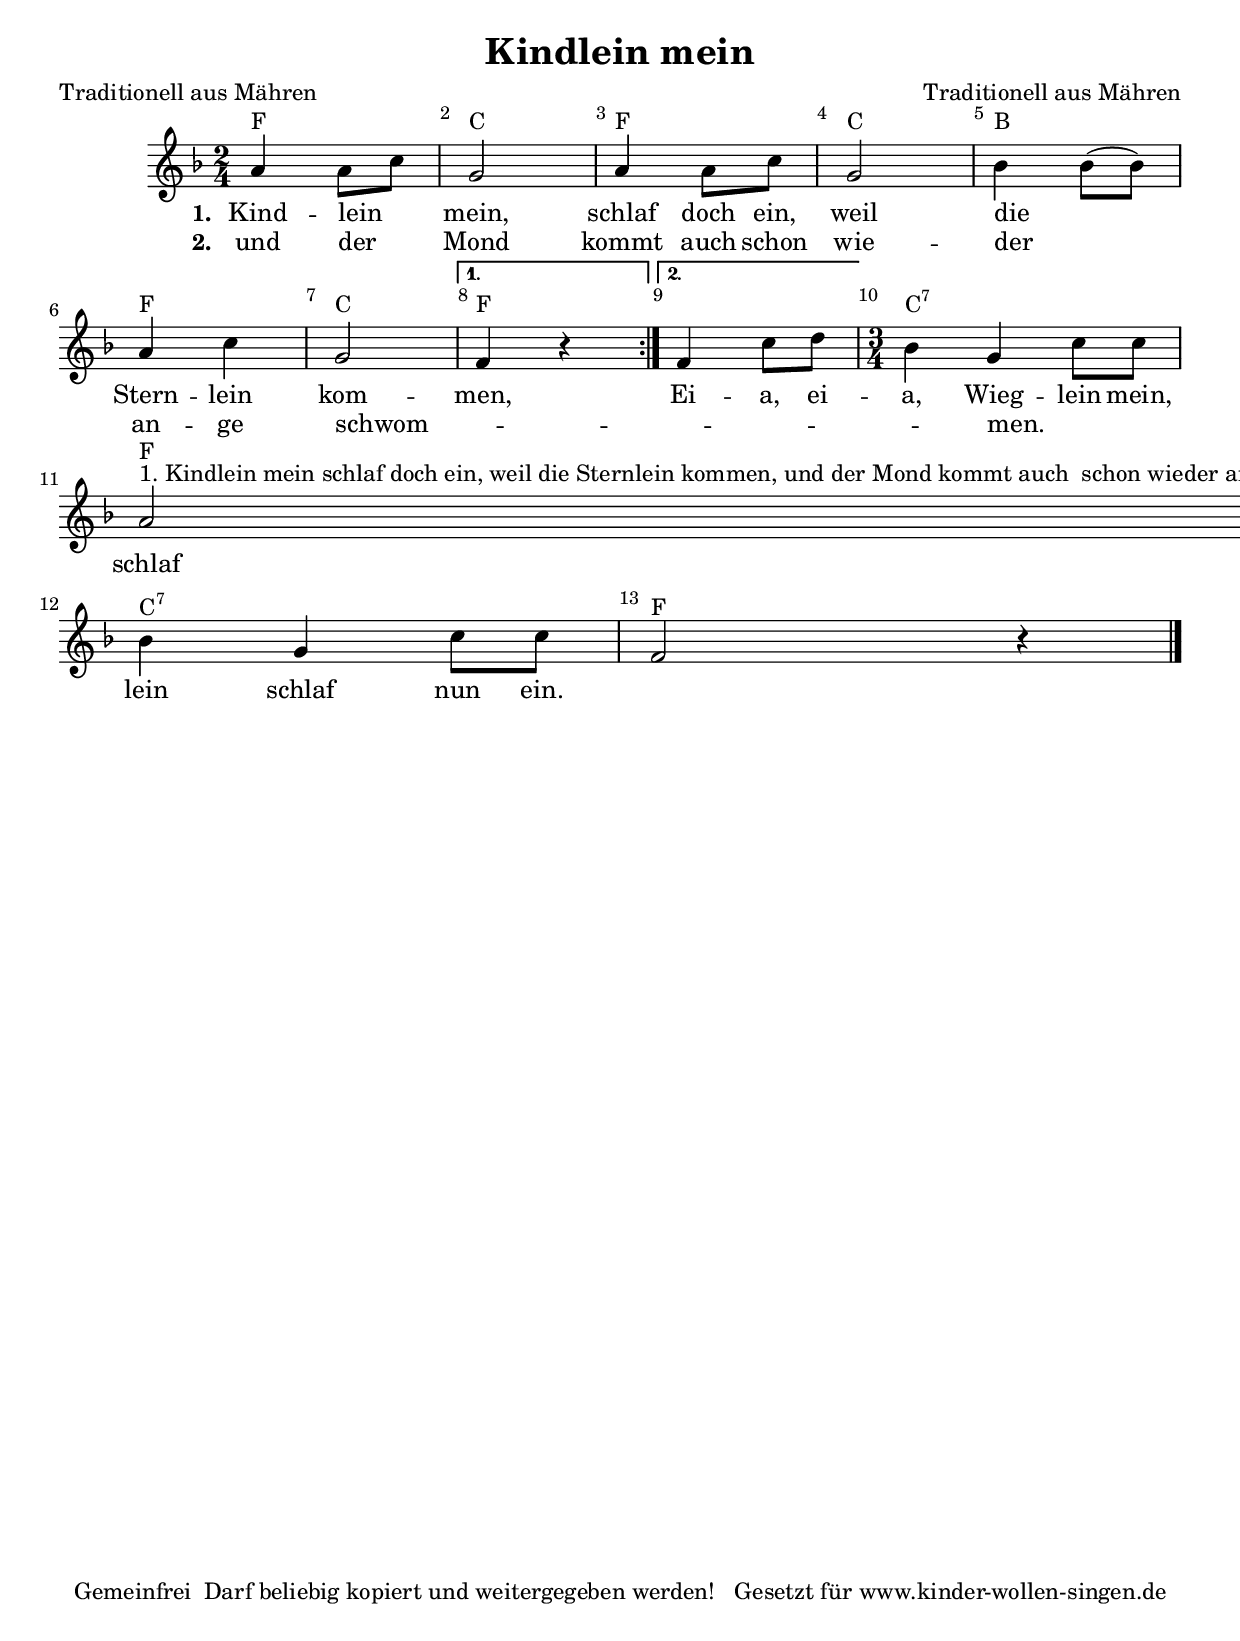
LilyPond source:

%=============================================
%   created by MuseScore Version: 0.9.6
%          Freitag, 18. Februar 2011
%=============================================

\version "2.12.0"



#(set-default-paper-size "a4")

\paper {
  line-width    = 190\mm
  left-margin   = 10\mm
  top-margin    = 10\mm
  bottom-margin = 20\mm
  %%indent = 0 \mm 
  %%set to ##t if your score is less than one page: 
  ragged-last-bottom = ##t 
  ragged-bottom = ##f  
  %% in orchestral scores you probably want the two bold slashes 
  %% separating the systems: so uncomment the following line: 
  %% system-separator-markup = \slashSeparator 
  }

\header {
    title = "Kindlein mein"
    composer = "Traditionell aus Mähren"
    poet = "Traditionell aus Mähren"
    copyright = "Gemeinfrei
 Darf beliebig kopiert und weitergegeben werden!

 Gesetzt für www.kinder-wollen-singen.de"
    }

AvoiceAA = \relative c'{
    \set Staff.instrumentName = #""
    \set Staff.shortInstrumentName = #""
    \clef treble
    %staffkeysig
    \key f \major 
    \repeat volta 2 { 
    %barkeysig: 
    \key f \major 
    %bartimesig: 
    \time 2/4 
    a'4 a8 c      | % 1
    g2      | % 2
    a4 a8 c      | % 3
    g2      | % 4
    bes4 bes8( bes)      | % 5
    a4 c      | % 6
    g2 } % end of repeat except alternate endings
    \alternative{ {       | % 7
    f4 r } %close alt1
    {          | % 8
    f4 c'8 d } } %close alternatives
     | % 9
    %bartimesig: 
    \time 3/4 
    bes4 g c8 c      | % 10
    a2 ^\markup {\upright  "1. Kindlein mein schlaf doch ein,
weil die Sternlein kommen,
und der Mond kommt auch 
schon wieder angeschwommen.
Eia, eia, Wieglein mein, 
schlaf mein Kindlein schlaf nun ein.


2. Kindlein mein, schlaf nun ein,
Vöglein fliegt vom Baume.
Eia, fliegt geschwind zu mei'm Kind,
singt ihm vor im Traume.
Eia, eia, Wieglein mein,
schlaf mein Kindlein, schlaf nun ein.


3. Kindlein mein, schlaf nun ein,
denn die Nacht komm nieder.
Und der Wind summt dem Kind
seine Wiegenlieder.
Eia, eia, Wieglein mein,
schlaf mein Kindlein, schlaf nun ein.





"} c8 d      | % 11
    bes4 g c8 c      | % 12
    f,2 r4 \bar "|."\bar "|." 
}% end of last bar in partorvoice

      ApartAverseA = \lyricmode { \set stanza = " 1. " Kind -- lein   _ mein, schlaf doch ein, weil die  _ Stern -- lein  kom -- men,  Ei -- a,  ei -- a,  Wieg -- lein  mein, schlaf mein Kind -- lein  schlaf nun ein. }
      ApartAverseB = \lyricmode { \set stanza = " 2. " und der  _ Mond kommt auch schon wie -- der   _ an -- ge  schwom -- __ _ __ _ __ _ __ _ __ _ men.  __ _ __ _ __ _ __ _ __ _ __ _ __ _ __ _ __ _ __ _ __ _ __ _ __ _ __ _ __ _ __ _ __ _ __ _ __ _ __ _ __ _ __ _ __ _ __ _ }
theChords = \chordmode { 
    f2 c2 f2 c2 b2 f2 c2 f1 c2.:7 f2. c2.:7 f4 }%%end of chordlist 


\score { 
    << 
    \new ChordNames { \theChords } 
        \context Staff = ApartA << 
            \context Voice = AvoiceAA \AvoiceAA
        >>

         \context Lyrics = ApartAverseA\lyricsto AvoiceAA  \ApartAverseA
         \context Lyrics = ApartAverseB\lyricsto AvoiceAA  \ApartAverseB



      \set Score.skipBars = ##t
      %%\set Score.melismaBusyProperties = #'()
      \override Score.BarNumber #'break-visibility = #end-of-line-invisible %%every bar is numbered.!!!
      %% remove previous line to get barnumbers only at beginning of system.
       #(set-accidental-style 'modern-cautionary)
      \set Score.markFormatter = #format-mark-box-letters %%boxed rehearsal-marks
       \override Score.TimeSignature #'style = #'() %%makes timesigs always numerical
      %% remove previous line to get cut-time/alla breve or common time 
      \set Score.pedalSustainStyle = #'mixed 
       %% make spanners comprise the note it end on, so that there is no doubt that this note is included.
       \override Score.TrillSpanner #'(bound-details right padding) = #-2
      \override Score.TextSpanner #'(bound-details right padding) = #-1
      %% Lilypond's normal textspanners are too weak:  
      \override Score.TextSpanner #'dash-period = #1
      \override Score.TextSpanner #'dash-fraction = #0.5
      %% lilypond chordname font, like mscore jazzfont, is both far too big and extremely ugly (olagunde@start.no):
      \override Score.ChordName #'font-family = #'roman 
      \override Score.ChordName #'font-size =#0 
      %% In my experience the normal thing in printed scores is maj7 and not the triangle. (olagunde):
      \set Score.majorSevenSymbol = \markup {maj7}
  >>

  %% Boosey and Hawkes, and Peters, have barlines spanning all staff-groups in a score,
  %% Eulenburg and Philharmonia, like Lilypond, have no barlines between staffgroups.
  %% If you want the Eulenburg/Lilypond style, comment out the following line:
  \layout {\context {\Score \consists Span_bar_engraver}}
}%% end of score-block 

#(set-global-staff-size 20)
